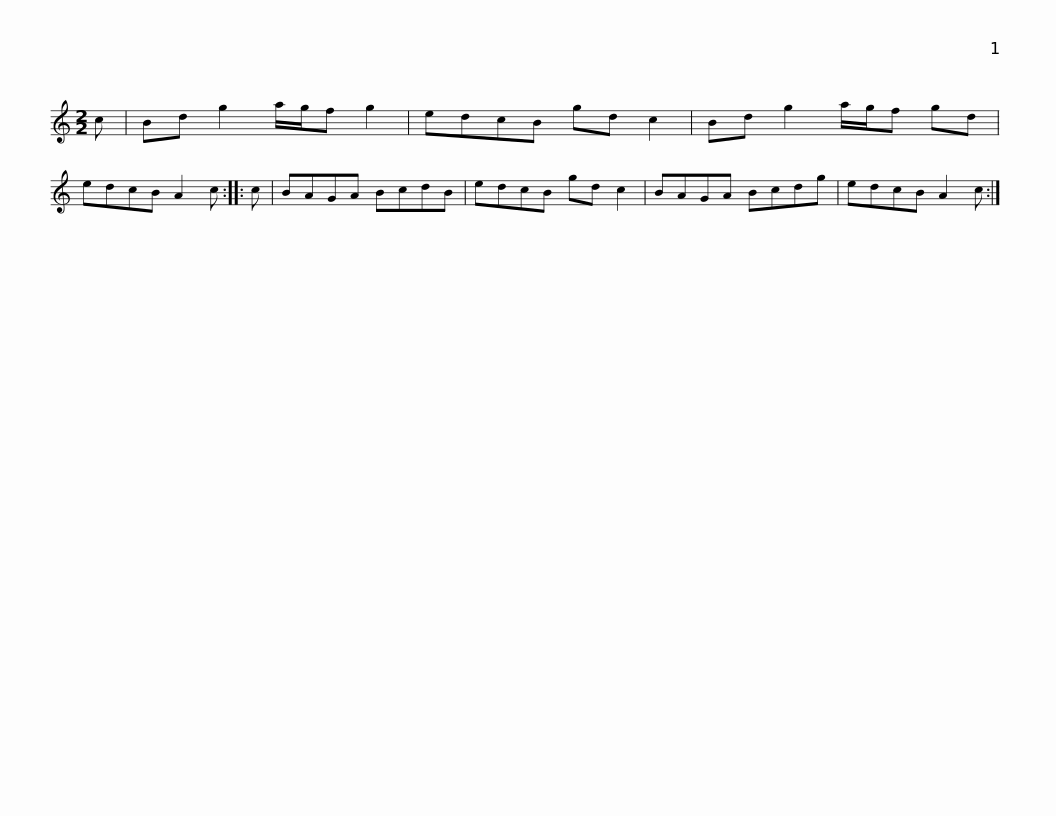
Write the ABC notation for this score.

X:1
L:1/8
M:2/2
I:linebreak $
K:C
V:1 treble
V:1
 c | Bd g2 a/g/f g2 | edcB gd c2 | Bd g2 a/g/f gd | edcB A2 c :: %5
 c | BAGA BcdB |$ edcB gd c2 | BAGA Bcdg | edcB A2 c :| %10
